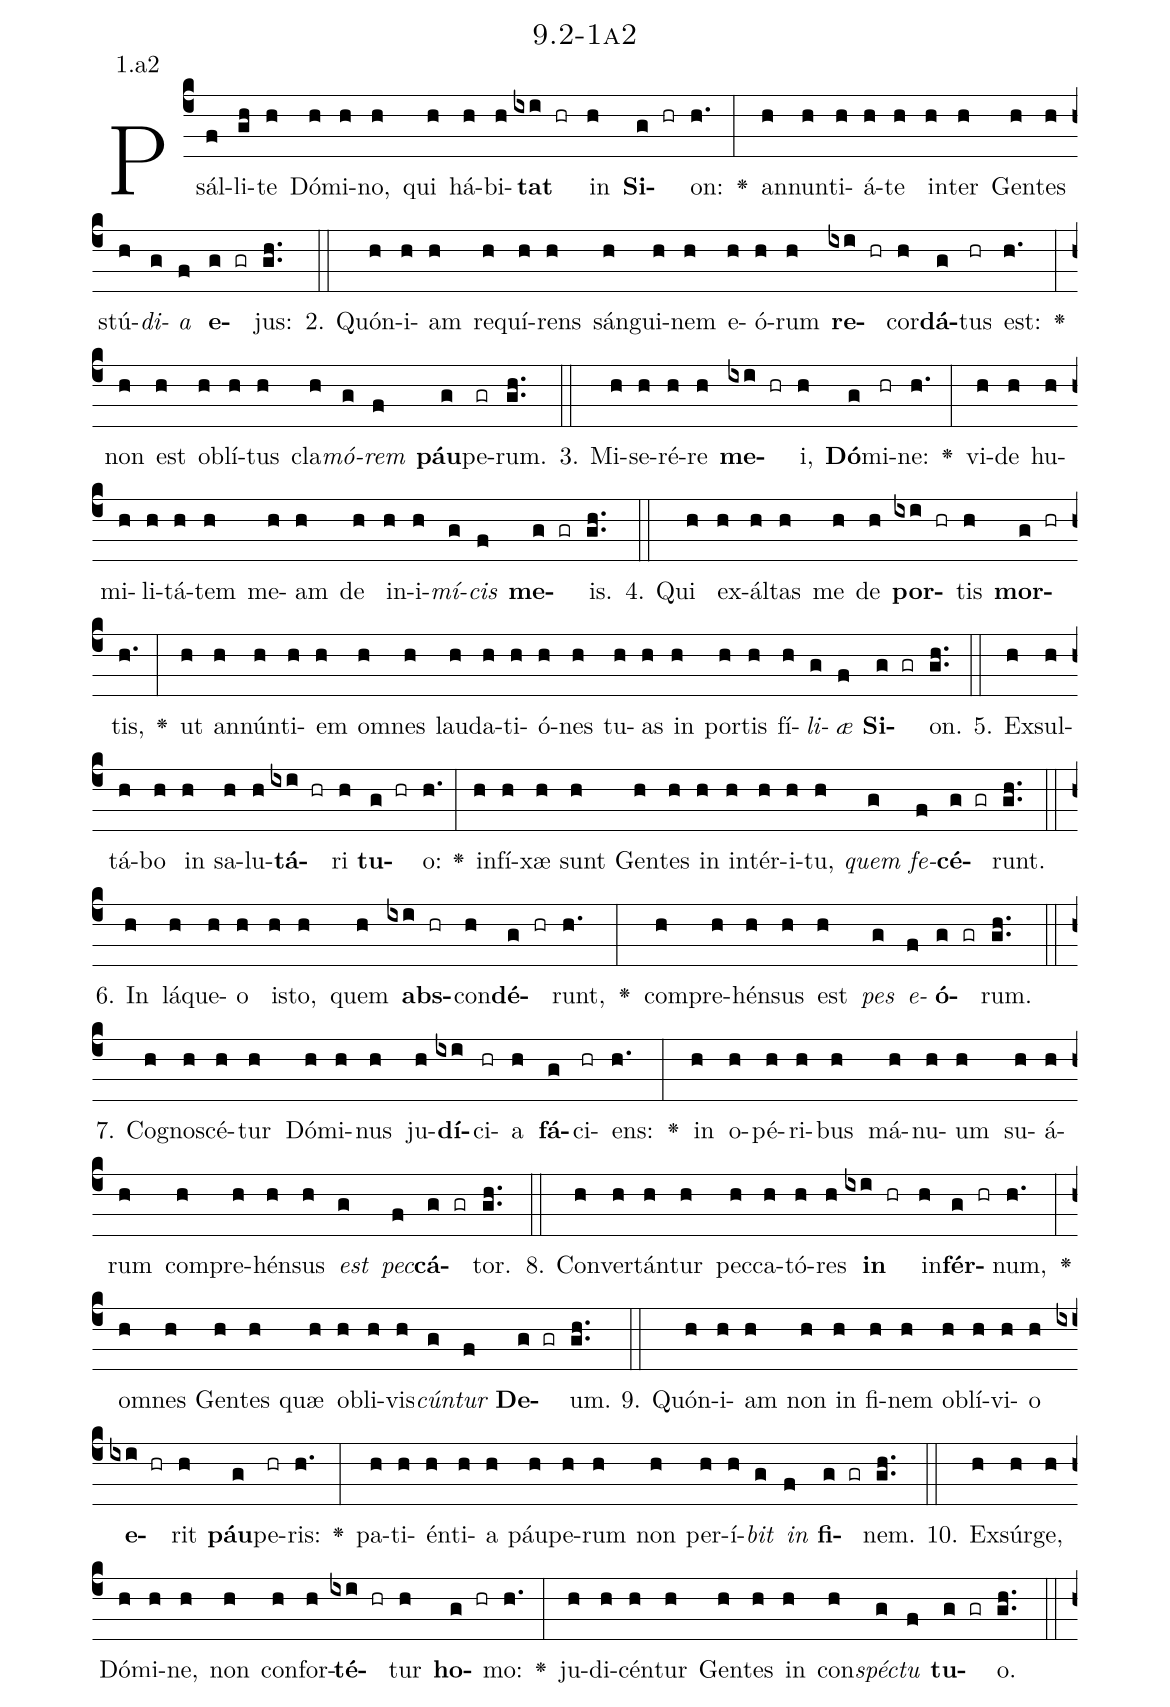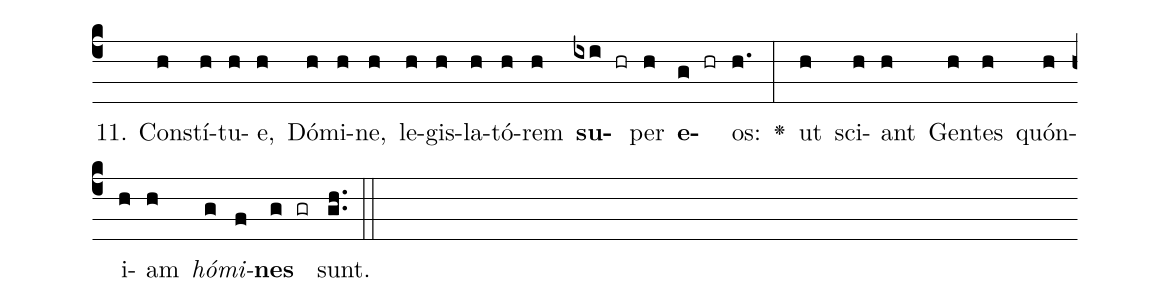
name: 9.2-1a2;
annotation: 1.a2;
%%
(c4)Psál(f)li(gh)te(h) Dó(h)mi(h)no,(h) qui(h) há(h)bi(h)<b>tat</b>(ixi hr) in(h) <b>Si</b>(g hr)on:(h.) <v>\greheightstar</v>(:) an(h)nun(h)ti(h)á(h)te(h) in(h)ter(h) Gen(h)tes(h) stú(h)<i>di</i>(g)<i>a</i>(f) <b>e</b>(g gr)jus:(gh..) (::)
2. Quón(h)i(h)am(h) re(h)quí(h)rens(h) sán(h)gui(h)nem(h) e(h)ó(h)rum(h) <b>re</b>(ixi hr)cor(h)<b>dá</b>(g)tus(hr) est:(h.) <v>\greheightstar</v>(:) non(h) est(h) ob(h)lí(h)tus(h) cla(h)<i>mó</i>(g)<i>rem</i>(f) <b>páu</b>(g)pe(gr)rum.(gh..) (::)
3. Mi(h)se(h)ré(h)re(h) <b>me</b>(ixi hr)i,(h) <b>Dó</b>(g)mi(hr)ne:(h.) <v>\greheightstar</v>(:) vi(h)de(h) hu(h)mi(h)li(h)tá(h)tem(h) me(h)am(h) de(h) in(h)i(h)<i>mí</i>(g)<i>cis</i>(f) <b>me</b>(g gr)is.(gh..) (::)
4. Qui(h) ex(h)ál(h)tas(h) me(h) de(h) <b>por</b>(ixi hr)tis(h) <b>mor</b>(g hr)tis,(h.) <v>\greheightstar</v>(:) ut(h) an(h)nún(h)ti(h)em(h) om(h)nes(h) lau(h)da(h)ti(h)ó(h)nes(h) tu(h)as(h) in(h) por(h)tis(h) fí(h)<i>li</i>(g)<i>æ</i>(f) <b>Si</b>(g gr)on.(gh..) (::)
5. Ex(h)sul(h)tá(h)bo(h) in(h) sa(h)lu(h)<b>tá</b>(ixi hr)ri(h) <b>tu</b>(g hr)o:(h.) <v>\greheightstar</v>(:) in(h)fí(h)xæ(h) sunt(h) Gen(h)tes(h) in(h) in(h)tér(h)i(h)tu,(h) <i>quem</i>(g) <i>fe</i>(f)<b>cé</b>(g gr)runt.(gh..) (::)
6. In(h) lá(h)que(h)o(h) is(h)to,(h) quem(h) <b>abs</b>(ixi hr)con(h)<b>dé</b>(g hr)runt,(h.) <v>\greheightstar</v>(:) com(h)pre(h)hén(h)sus(h) est(h) <i>pes</i>(g) <i>e</i>(f)<b>ó</b>(g gr)rum.(gh..) (::)
7. Co(h)gno(h)scé(h)tur(h) Dó(h)mi(h)nus(h) ju(h)<b>dí</b>(ixi)ci(hr)a(h) <b>fá</b>(g)ci(hr)ens:(h.) <v>\greheightstar</v>(:) in(h) o(h)pé(h)ri(h)bus(h) má(h)nu(h)um(h) su(h)á(h)rum(h) com(h)pre(h)hén(h)sus(h) <i>est</i>(g) <i>pec</i>(f)<b>cá</b>(g gr)tor.(gh..) (::)
8. Con(h)ver(h)tán(h)tur(h) pec(h)ca(h)tó(h)res(h) <b>in</b>(ixi hr) in(h)<b>fér</b>(g hr)num,(h.) <v>\greheightstar</v>(:) om(h)nes(h) Gen(h)tes(h) quæ(h) ob(h)li(h)vis(h)<i>cún</i>(g)<i>tur</i>(f) <b>De</b>(g gr)um.(gh..) (::)
9. Quón(h)i(h)am(h) non(h) in(h) fi(h)nem(h) ob(h)lí(h)vi(h)o(h) <b>e</b>(ixi hr)rit(h) <b>páu</b>(g)pe(hr)ris:(h.) <v>\greheightstar</v>(:) pa(h)ti(h)én(h)ti(h)a(h) páu(h)pe(h)rum(h) non(h) per(h)í(h)<i>bit</i>(g) <i>in</i>(f) <b>fi</b>(g gr)nem.(gh..) (::)
10. Ex(h)súr(h)ge,(h) Dó(h)mi(h)ne,(h) non(h) con(h)for(h)<b>té</b>(ixi hr)tur(h) <b>ho</b>(g hr)mo:(h.) <v>\greheightstar</v>(:) ju(h)di(h)cén(h)tur(h) Gen(h)tes(h) in(h) con(h)<i>spéc</i>(g)<i>tu</i>(f) <b>tu</b>(g gr)o.(gh..) (::)
11. Con(h)stí(h)tu(h)e,(h) Dó(h)mi(h)ne,(h) le(h)gis(h)la(h)tó(h)rem(h) <b>su</b>(ixi hr)per(h) <b>e</b>(g hr)os:(h.) <v>\greheightstar</v>(:) ut(h) sci(h)ant(h) Gen(h)tes(h) quón(h)i(h)am(h) <i>hó</i>(g)<i>mi</i>(f)<b>nes</b>(g gr) sunt.(gh..) (::)
